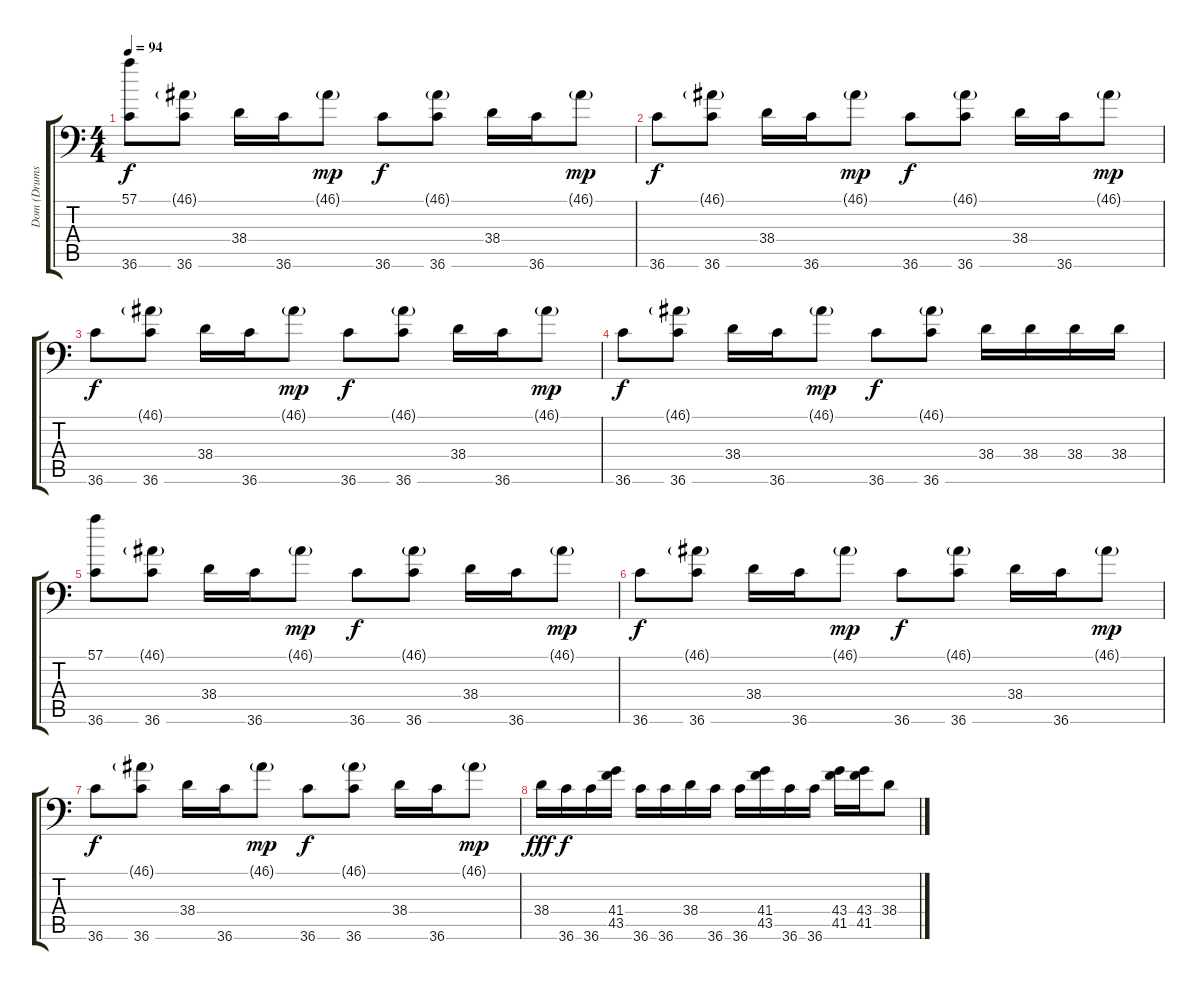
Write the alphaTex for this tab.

\track ("Dom (Drums)" "Dom (Drums") {instrument acousticgrandpiano}
\staff {score tabs}
\tuning (C-1 C-1 C-1 C-1 C-1 C-1) {hide}
\ts (4 4)
\tempo 94
\clef f4
\ks c
(57.1 36.6).8{dy f} (46.1{g} 36.6).8 38.4.16 36.6.16 46.1{g}.8{dy mp} 36.6.8{dy f} (46.1{g} 36.6).8 38.4.16 36.6.16 46.1{g}.8{dy mp} |
36.6.8{dy f} (46.1{g} 36.6).8 38.4.16 36.6.16 46.1{g}.8{dy mp} 36.6.8{dy f} (46.1{g} 36.6).8 38.4.16 36.6.16 46.1{g}.8{dy mp} |
36.6.8{dy f} (46.1{g} 36.6).8 38.4.16 36.6.16 46.1{g}.8{dy mp} 36.6.8{dy f} (46.1{g} 36.6).8 38.4.16 36.6.16 46.1{g}.8{dy mp} |
36.6.8{dy f} (46.1{g} 36.6).8 38.4.16 36.6.16 46.1{g}.8{dy mp} 36.6.8{dy f} (46.1{g} 36.6).8 38.4.16 38.4.16 38.4.16 38.4.16 |
(57.1 36.6).8 (46.1{g} 36.6).8 38.4.16 36.6.16 46.1{g}.8{dy mp} 36.6.8{dy f} (46.1{g} 36.6).8 38.4.16 36.6.16 46.1{g}.8{dy mp} |
36.6.8{dy f} (46.1{g} 36.6).8 38.4.16 36.6.16 46.1{g}.8{dy mp} 36.6.8{dy f} (46.1{g} 36.6).8 38.4.16 36.6.16 46.1{g}.8{dy mp} |
36.6.8{dy f} (46.1{g} 36.6).8 38.4.16 36.6.16 46.1{g}.8{dy mp} 36.6.8{dy f} (46.1{g} 36.6).8 38.4.16 36.6.16 46.1{g}.8{dy mp} |
38.4.16{dy fff} 36.6.16{dy f} 36.6.16 (41.4 43.5).16 36.6.16 36.6.16 38.4.16 36.6.16 36.6.16 (41.4 43.5).16 36.6.16 36.6.16 (43.4 41.5).16 (43.4 41.5).16 38.4.8
